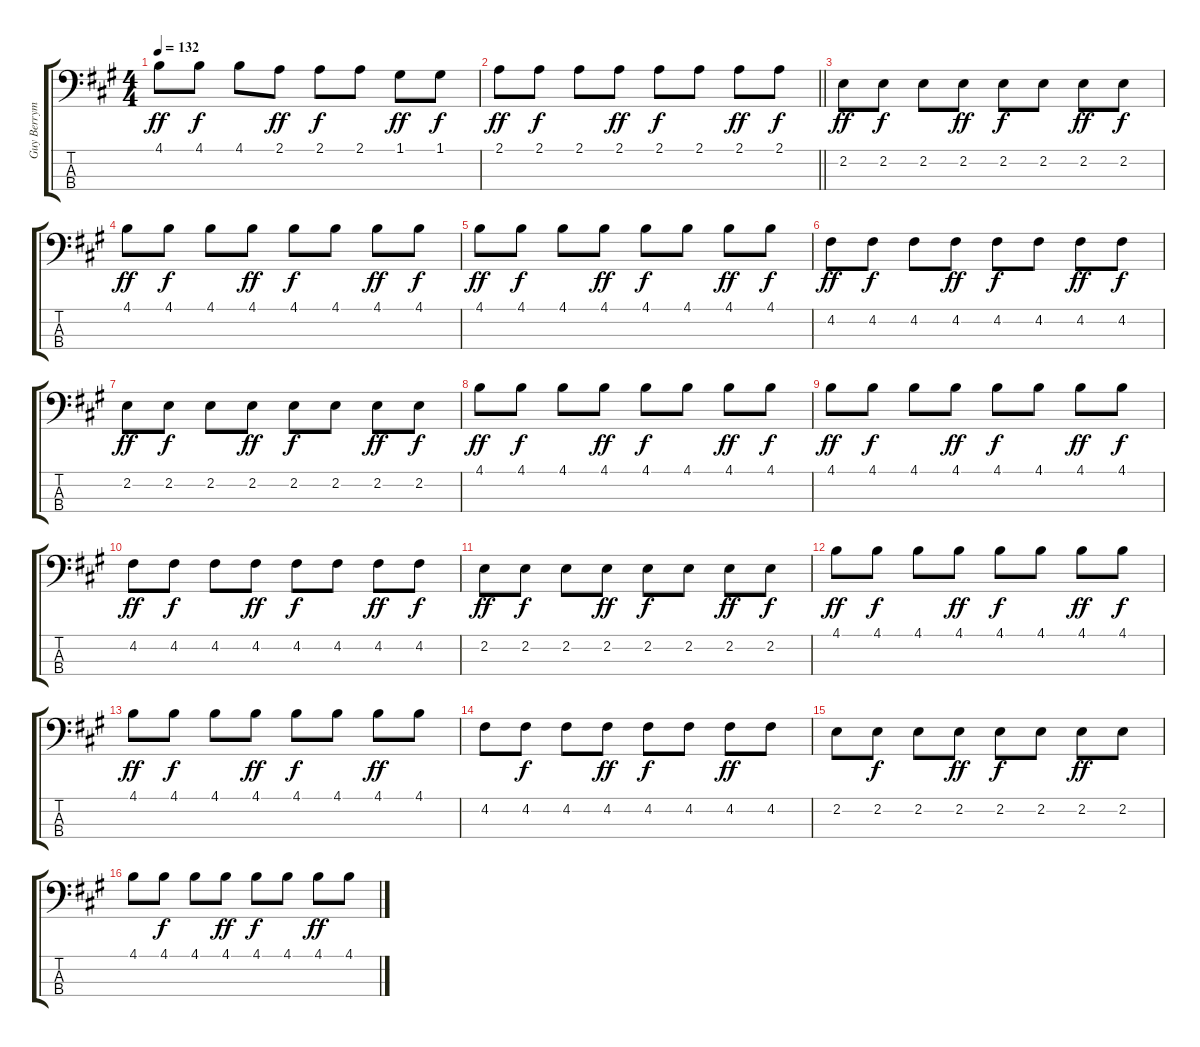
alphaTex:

\track ("Guy Berryman-Bass Guitar" "Guy Berrym") {instrument electricbassfinger}
\staff {score tabs}
\tuning (G2 D2 A1 E1) {hide}
\ts (4 4)
\tempo 132
\clef f4
\ks a
4.1.8{dy ff} 4.1.8{dy f} 4.1.8 2.1.8{dy ff} 2.1.8{dy f} 2.1.8 1.1.8{dy ff} 1.1.8{dy f} |
\barLineRight lightlight
2.1.8{dy ff} 2.1.8{dy f} 2.1.8 2.1.8{dy ff} 2.1.8{dy f} 2.1.8 2.1.8{dy ff} 2.1.8{dy f} |
2.2.8{dy ff} 2.2.8{dy f} 2.2.8 2.2.8{dy ff} 2.2.8{dy f} 2.2.8 2.2.8{dy ff} 2.2.8{dy f} |
4.1.8{dy ff} 4.1.8{dy f} 4.1.8 4.1.8{dy ff} 4.1.8{dy f} 4.1.8 4.1.8{dy ff} 4.1.8{dy f} |
4.1.8{dy ff} 4.1.8{dy f} 4.1.8 4.1.8{dy ff} 4.1.8{dy f} 4.1.8 4.1.8{dy ff} 4.1.8{dy f} |
4.2.8{dy ff} 4.2.8{dy f} 4.2.8 4.2.8{dy ff} 4.2.8{dy f} 4.2.8 4.2.8{dy ff} 4.2.8{dy f} |
2.2.8{dy ff} 2.2.8{dy f} 2.2.8 2.2.8{dy ff} 2.2.8{dy f} 2.2.8 2.2.8{dy ff} 2.2.8{dy f} |
4.1.8{dy ff} 4.1.8{dy f} 4.1.8 4.1.8{dy ff} 4.1.8{dy f} 4.1.8 4.1.8{dy ff} 4.1.8{dy f} |
4.1.8{dy ff} 4.1.8{dy f} 4.1.8 4.1.8{dy ff} 4.1.8{dy f} 4.1.8 4.1.8{dy ff} 4.1.8{dy f} |
4.2.8{dy ff} 4.2.8{dy f} 4.2.8 4.2.8{dy ff} 4.2.8{dy f} 4.2.8 4.2.8{dy ff} 4.2.8{dy f} |
2.2.8{dy ff} 2.2.8{dy f} 2.2.8 2.2.8{dy ff} 2.2.8{dy f} 2.2.8 2.2.8{dy ff} 2.2.8{dy f} |
4.1.8{dy ff} 4.1.8{dy f} 4.1.8 4.1.8{dy ff} 4.1.8{dy f} 4.1.8 4.1.8{dy ff} 4.1.8{dy f} |
4.1.8{dy ff} 4.1.8{dy f} 4.1.8 4.1.8{dy ff} 4.1.8{dy f} 4.1.8 4.1.8{dy ff} 4.1.8 |
4.2.8 4.2.8{dy f} 4.2.8 4.2.8{dy ff} 4.2.8{dy f} 4.2.8 4.2.8{dy ff} 4.2.8 |
2.2.8 2.2.8{dy f} 2.2.8 2.2.8{dy ff} 2.2.8{dy f} 2.2.8 2.2.8{dy ff} 2.2.8 |
4.1.8 4.1.8{dy f} 4.1.8 4.1.8{dy ff} 4.1.8{dy f} 4.1.8 4.1.8{dy ff} 4.1.8
